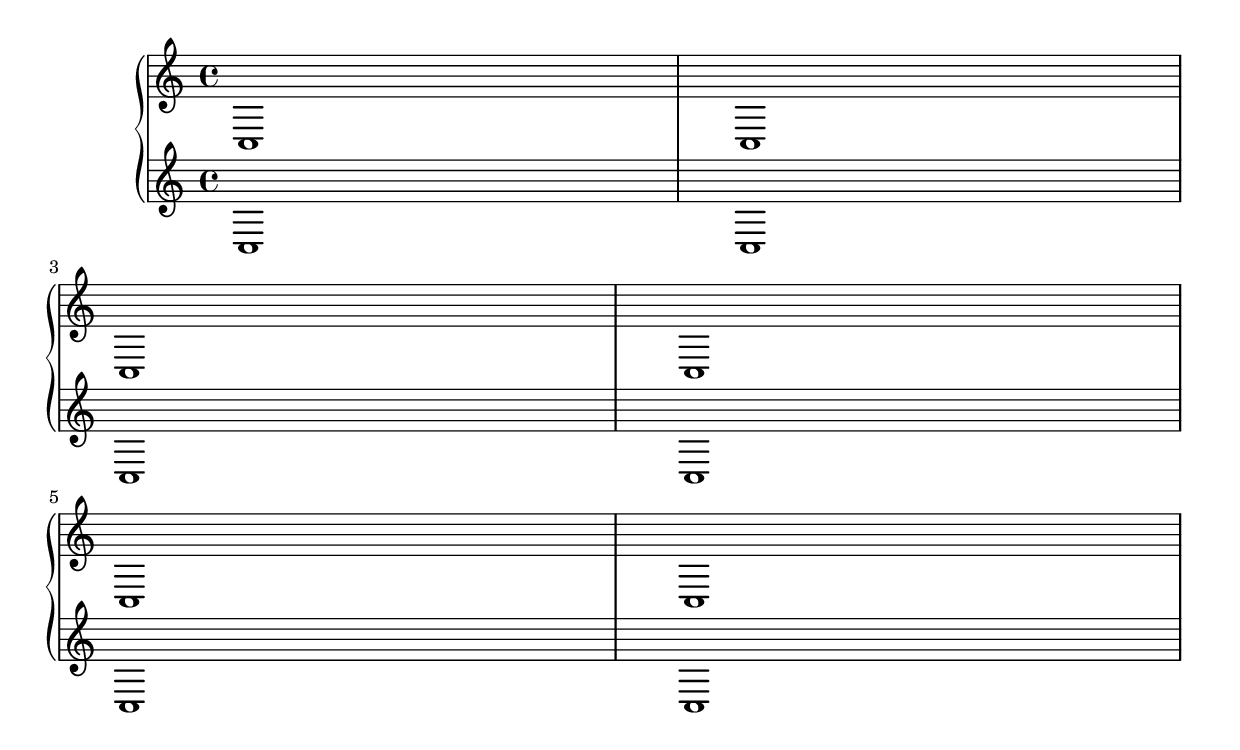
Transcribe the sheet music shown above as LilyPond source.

\version "2.10.0"

\header {

  texidoc = "System separators maybe defined as markups in the
@code{systemSeparator} field of the bookpaper block. They are centered
between the boundary staffs of each system. "

}

\paper {
  systemSeparatorMarkup = \slashSeparator

}
foobar = \relative { c1 c \break c c  \break c c }
\book
{
  \score {
     \new GrandStaff <<
       \new Staff \foobar 
       \new Staff \foobar 
     >>
  }
}
